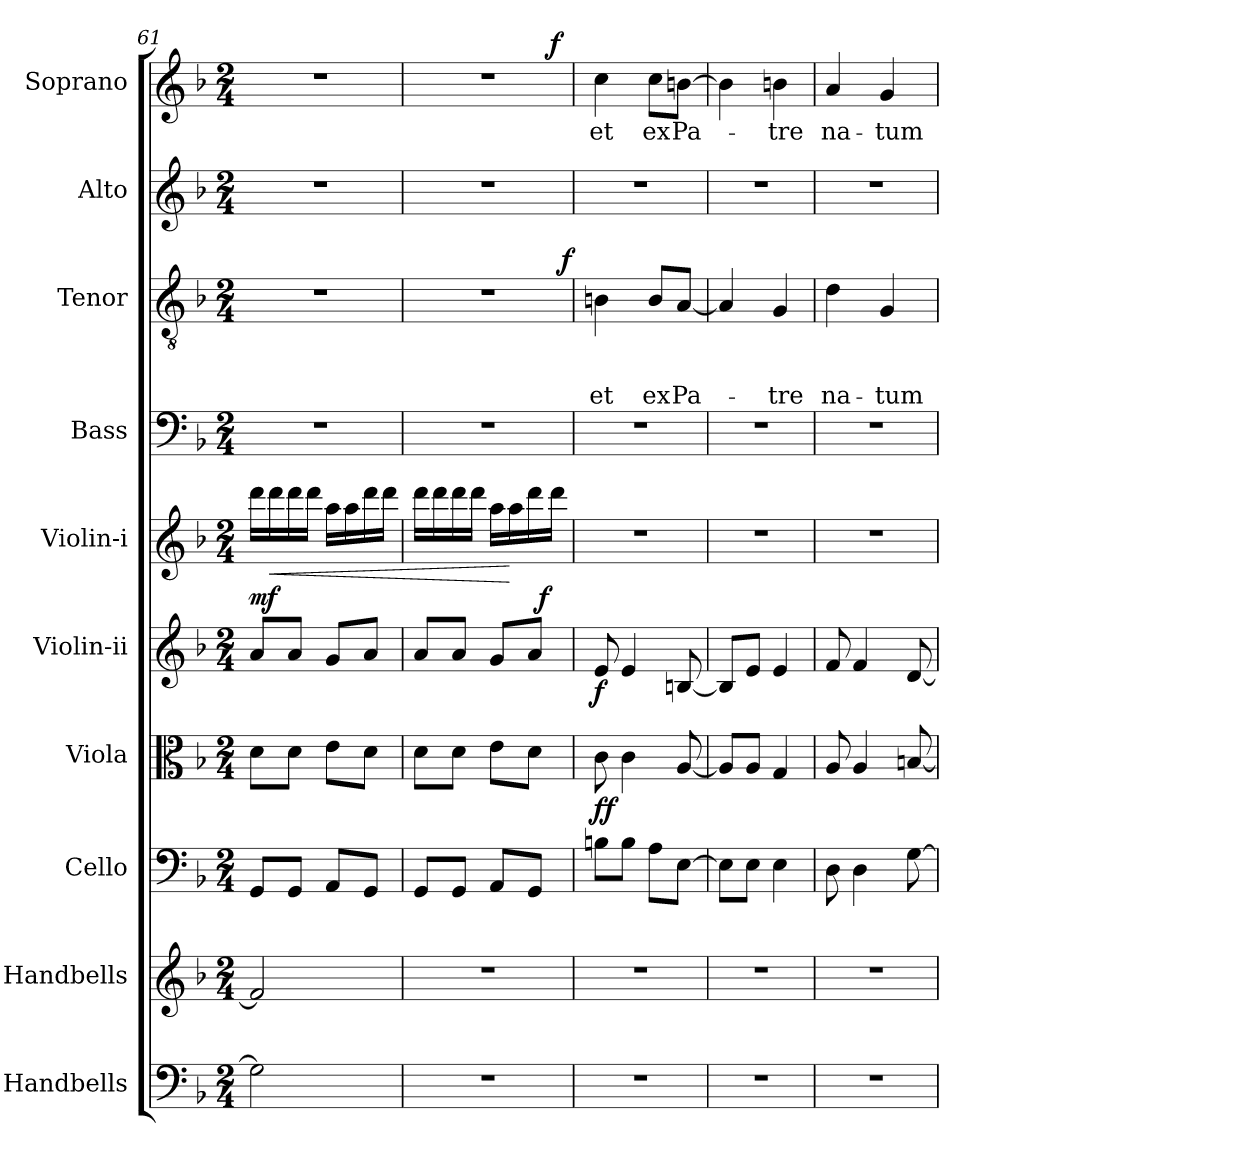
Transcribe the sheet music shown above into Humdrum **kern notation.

**kern	**kern	**kern	**dynam	**kern	**kern	**dynam	**kern	**dynam	**kern	**kern	**text	**text	**text	**dynam	**kern	**kern	**text	**dynam
*part10	*part9	*part8	*part8	*part7	*part6	*part6	*part5	*part5	*part4	*part3	*part3	*part3	*part3	*part3	*part2	*part1	*part1	*part1
*staff10	*staff9	*staff8	*staff8	*staff7	*staff6	*staff6	*staff5	*staff5	*staff4	*staff3	*staff3	*staff3	*staff3	*staff3	*staff2	*staff1	*staff1	*staff1
*I"Handbells	*I"Handbells	*I"Cello	*	*I"Viola	*I"Violin-ii	*	*I"Violin-i	*	*I"Bass	*I"Tenor	*	*	*	*	*I"Alto	*I"Soprano	*	*
*	*	*	*	*I'Vla.	*I'Vln.-ii	*	*I'Vln.-i	*	*I'B	*I'T	*	*	*	*	*I'A	*I'S	*	*
*clefF4	*clefG2	*clefF4	*	*clefC3	*clefG2	*	*clefG2	*	*clefF4	*clefGv2	*	*	*	*	*clefG2	*clefG2	*	*
*k[b-]	*k[b-]	*k[b-]	*	*k[b-]	*k[b-]	*	*k[b-]	*	*k[b-]	*k[b-]	*	*	*	*	*k[b-]	*k[b-]	*	*
*F:	*F:	*F:	*	*F:	*F:	*	*F:	*	*F:	*F:	*	*	*	*	*F:	*F:	*	*
*M2/4	*M2/4	*M2/4	*	*M2/4	*M2/4	*	*M2/4	*	*M2/4	*M2/4	*	*	*	*	*M2/4	*M2/4	*	*
=61	=61	=61	=61	=61	=61	=61	=61	=61	=61	=61	=61	=61	=61	=61	=61	=61	=61	=61
!	!	!	!	!	!	!LO:DY:a	!	!	!LO:N:vis=1	!LO:N:vis=1	!	!	!	!	!LO:N:vis=1	!LO:N:vis=1	!	!
2G\]	2f/]	8GG/L	.	8d\L	8a/L	mf	16ddd\LL	.	2r	2r	.	.	.	.	2r	2r	.	.
!	!	!	!	!	!	!	!	!LO:HP:b	!	!	!	!	!	!	!	!	!	!
.	.	.	.	.	.	.	16ddd\	<	.	.	.	.	.	.	.	.	.	.
.	.	8GG/J	.	8d\J	8a/J	.	16ddd\	.	.	.	.	.	.	.	.	.	.	.
.	.	.	.	.	.	.	16ddd\JJ	.	.	.	.	.	.	.	.	.	.	.
.	.	8AA/L	.	8e\L	8g/L	.	16aa\LL	.	.	.	.	.	.	.	.	.	.	.
.	.	.	.	.	.	.	16aa\	.	.	.	.	.	.	.	.	.	.	.
.	.	8GG/J	.	8d\J	8a/J	.	16ddd\	.	.	.	.	.	.	.	.	.	.	.
.	.	.	.	.	.	.	16ddd\JJ	.	.	.	.	.	.	.	.	.	.	.
=62	=62	=62	=62	=62	=62	=62	=62	=62	=62	=62	=62	=62	=62	=62	=62	=62	=62	=62
!LO:N:vis=1	!LO:N:vis=1	!	!	!	!	!	!	!	!LO:N:vis=1	!LO:N:vis=1	!	!	!	!	!LO:N:vis=1	!LO:N:vis=1	!	!
*	*	*	*	*	*^	*	*	*	*	*^	*	*	*	*	*	*^	*	*
2r	2r	8GG/L	.	8d\L	8a/L	4ryy	.	16ddd\LL	.	2r	2r	4...ryy	.	.	.	.	2r	2r	4..ryy	.	.
.	.	.	.	.	.	.	.	16ddd\	.	.	.	.	.	.	.	.	.	.	.	.	.
.	.	8GG/J	.	8d\J	8a/J	.	.	16ddd\	.	.	.	.	.	.	.	.	.	.	.	.	.
.	.	.	.	.	.	.	.	16ddd\JJ	.	.	.	.	.	.	.	.	.	.	.	.	.
.	.	8AA/L	.	8e\L	8g/L	8ryy	.	16aa\LL	.	.	.	.	.	.	.	.	.	.	.	.	.
.	.	.	.	.	.	.	.	16aa\	[	.	.	.	.	.	.	.	.	.	.	.	.
.	.	8GG/J	.	8d\J	8a/J	32ryy	.	16ddd\	.	.	.	.	.	.	.	.	.	.	.	.	.
!	!	!	!	!	!	!	!LO:DY:a	!	!	!	!	!	!	!	!	!	!	!	!	!	!
.	.	.	.	.	.	16.ryy	f	.	.	.	.	.	.	.	.	.	.	.	.	.	.
!	!	!	!	!	!	!	!	!	!	!	!	!	!	!	!	!	!	!	!	!	!LO:DY:a
.	.	.	.	.	.	.	.	16ddd\JJ	.	.	.	.	.	.	.	.	.	.	16ryy	.	f
!	!	!	!	!	!	!	!	!	!	!	!	!	!	!	!	!LO:DY:a	!	!	!	!	!
.	.	.	.	.	.	.	.	.	.	.	.	32ryy	.	.	.	f	.	.	.	.	.
=63	=63	=63	=63	=63	=63	=63	=63	=63	=63	=63	=63	=63	=63	=63	=63	=63	=63	=63	=63	=63	=63
!LO:N:vis=1	!LO:N:vis=1	!	!LO:DY:a	!	!	!	!	!LO:N:vis=1	!	!LO:N:vis=1	!	!	!	!	!LO:LY:b	!	!LO:N:vis=1	!	!	!LO:LY:b	!
!	!	!	!LO:DY:n=1:b	!	!	!	!LO:DY:b	!	!	!	!	!	!	!	!	!	!	!	!	!	!
*	*	*	*	*	*v	*v	*	*	*	*	*v	*v	*	*	*	*	*	*v	*v	*	*
2r	2r	8Bn\L	f f	8c\	8e/	f	2r	.	2r	4Bn\	.	.	et	.	2r	4cc\	et	.
.	.	8B\J	.	4c\	4e/	.	.	.	.	.	.	.	.	.	.	.	.	.
!	!	!	!	!	!	!	!	!	!	!	!	!	!LO:LY:b	!	!	!	!LO:LY:b	!
.	.	8A\L	.	.	.	.	.	.	.	8B/L	.	.	ex	.	.	8cc\L	ex	.
!	!	!	!	!	!	!	!	!	!	!	!	!	!LO:LY:b	!	!	!	!LO:LY:b	!
.	.	[>8E\J	.	[<8A/	[<8Bn/	.	.	.	.	[<8A/J	.	.	Pa-	.	.	[>8bn\J	Pa-	.
=64	=64	=64	=64	=64	=64	=64	=64	=64	=64	=64	=64	=64	=64	=64	=64	=64	=64	=64
!LO:N:vis=1	!LO:N:vis=1	!	!	!	!	!	!LO:N:vis=1	!	!LO:N:vis=1	!	!	!	!	!	!LO:N:vis=1	!	!	!
2r	2r	8E\L]	.	8A/L]	8B/L]	.	2r	.	2r	4A/]	.	.	.	.	2r	4b\]	.	.
.	.	8E\J	.	8A/J	8e/J	.	.	.	.	.	.	.	.	.	.	.	.	.
!	!	!	!	!	!	!	!	!	!	!	!	!	!LO:LY:b	!	!	!	!LO:LY:b	!
.	.	4E\	.	4G/	4e/	.	.	.	.	4G/	.	.	-tre	.	.	4bn\	-tre	.
=65	=65	=65	=65	=65	=65	=65	=65	=65	=65	=65	=65	=65	=65	=65	=65	=65	=65	=65
!LO:N:vis=1	!LO:N:vis=1	!	!	!	!	!	!LO:N:vis=1	!	!LO:N:vis=1	!	!	!	!LO:LY:b	!	!LO:N:vis=1	!	!LO:LY:b	!
2r	2r	8D\	.	8A/	8f/	.	2r	.	2r	4d\	.	.	na-	.	2r	4a/	na-	.
.	.	4D\	.	4A/	4f/	.	.	.	.	.	.	.	.	.	.	.	.	.
!	!	!	!	!	!	!	!	!	!	!	!	!	!LO:LY:b:rj	!	!	!	!LO:LY:b:rj	!
.	.	.	.	.	.	.	.	.	.	4G/	.	.	-tum	.	.	4g/	-tum	.
.	.	[>8G\	.	[<8Bn/	[<8d/	.	.	.	.	.	.	.	.	.	.	.	.	.
=	=	=	=	=	=	=	=	=	=	=	=	=	=	=	=	=	=	=
*-	*-	*-	*-	*-	*-	*-	*-	*-	*-	*-	*-	*-	*-	*-	*-	*-	*-	*-
